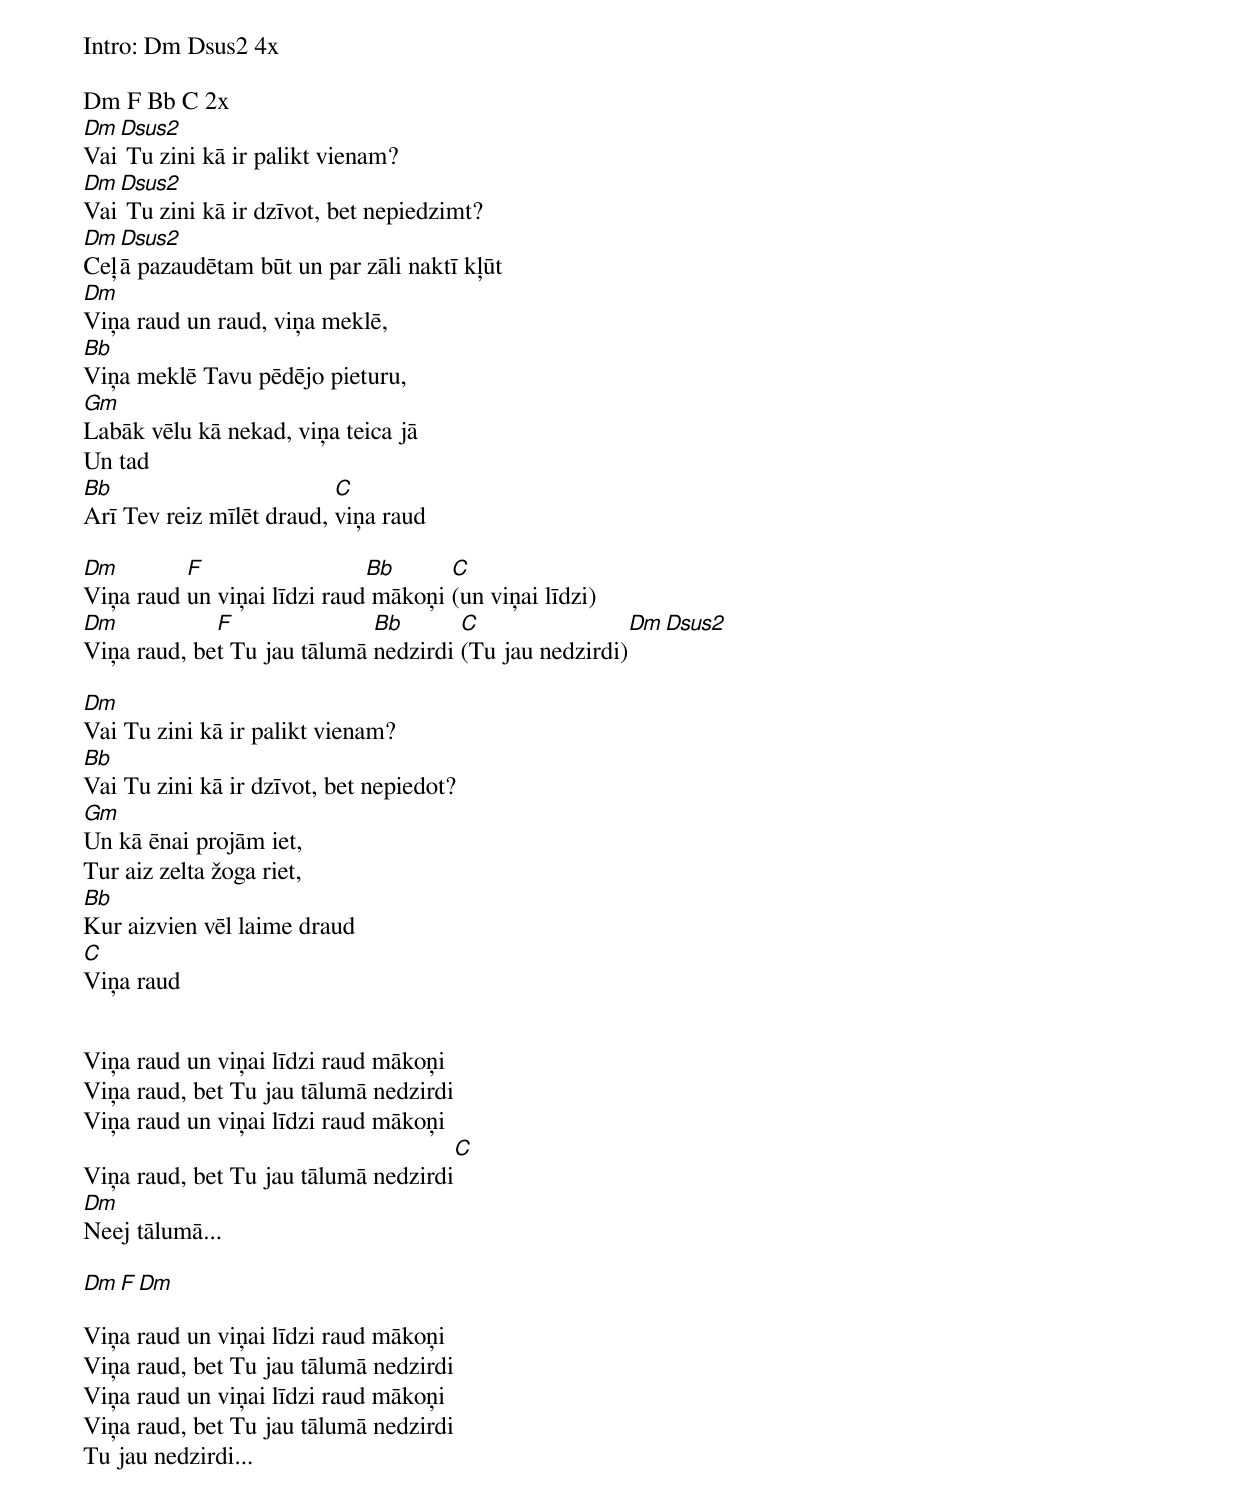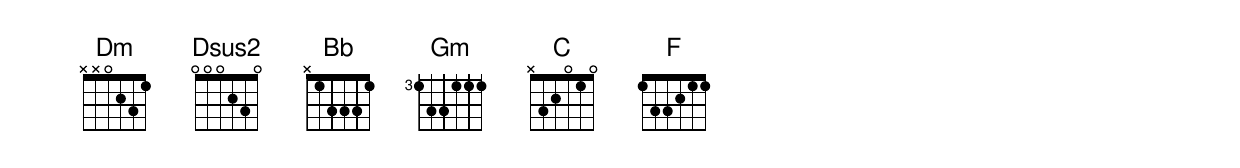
Intro: Dm Dsus2 4x

Dm F Bb C 2x
Dm Dsus2
Vai Tu zini kā ir palikt vienam?
Dm Dsus2
Vai Tu zini kā ir dzīvot, bet nepiedzimt?
Dm Dsus2
Ceļā pazaudētam būt un par zāli naktī kļūt
Dm
Viņa raud un raud, viņa meklē,
Bb
Viņa meklē Tavu pēdējo pieturu,
Gm
Labāk vēlu kā nekad, viņa teica jā
Un tad
Bb                        C
Arī Tev reiz mīlēt draud, viņa raud

Dm        F                  Bb      C
Viņa raud un viņai līdzi raud mākoņi (un viņai līdzi)
Dm           F               Bb       C                 Dm Dsus2
Viņa raud, bet Tu jau tālumā nedzirdi (Tu jau nedzirdi)

Dm
Vai Tu zini kā ir palikt vienam?
Bb
Vai Tu zini kā ir dzīvot, bet nepiedot?
Gm
Un kā ēnai projām iet,
Tur aiz zelta žoga riet,
Bb
Kur aizvien vēl laime draud
C
Viņa raud


Viņa raud un viņai līdzi raud mākoņi
Viņa raud, bet Tu jau tālumā nedzirdi
Viņa raud un viņai līdzi raud mākoņi
                                      C
Viņa raud, bet Tu jau tālumā nedzirdi
Dm
Neej tālumā...

Dm F Dm

Viņa raud un viņai līdzi raud mākoņi
Viņa raud, bet Tu jau tālumā nedzirdi
Viņa raud un viņai līdzi raud mākoņi
Viņa raud, bet Tu jau tālumā nedzirdi
Tu jau nedzirdi...
